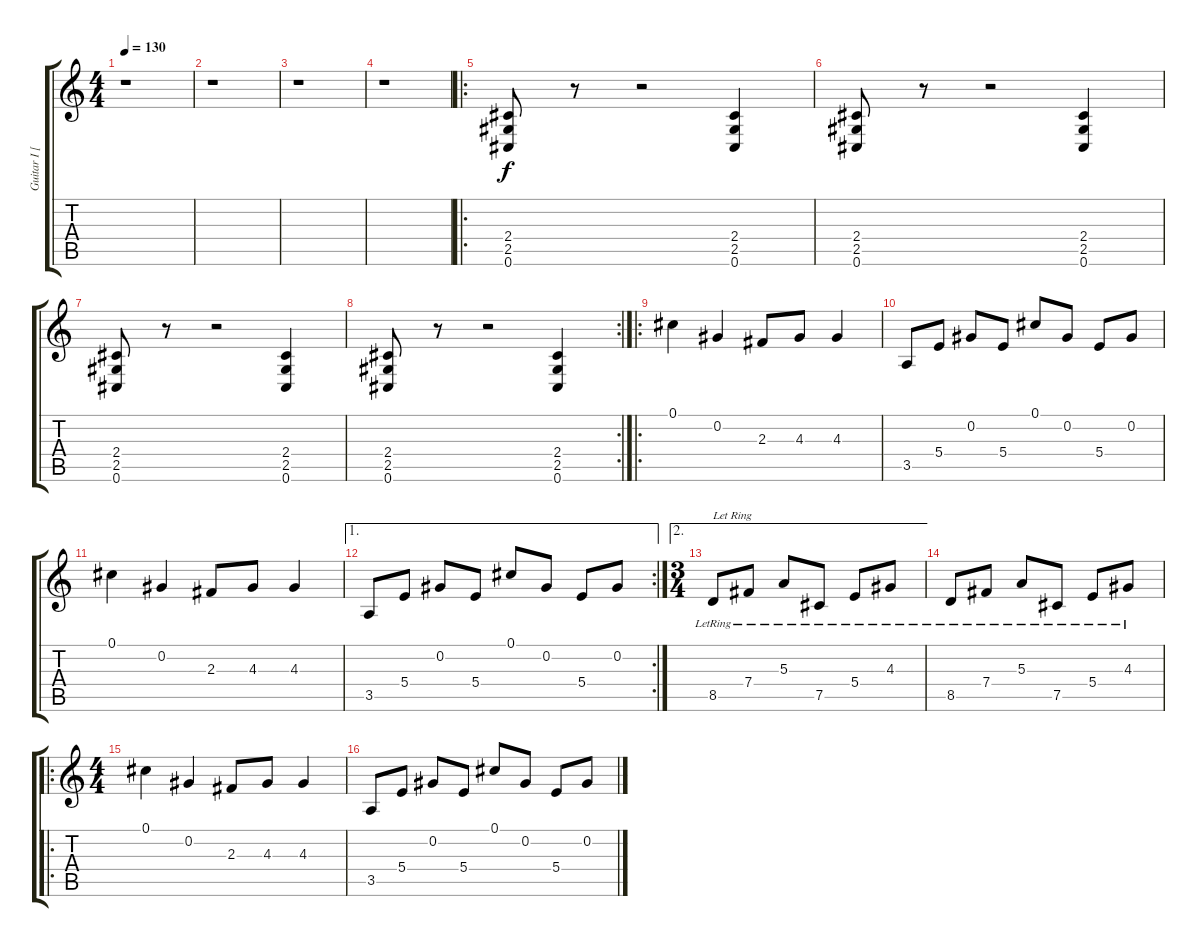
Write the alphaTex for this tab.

\track ("Guitar I [Sundin]" "Guitar I [") {instrument distortionguitar}
\staff {score tabs}
\tuning (Db4 Ab3 E3 B2 Gb2 Db2) {hide}
\ts (4 4)
\tempo 130
\clef g2
\ks c
r.1{dy f} |
r.1 |
r.1 |
r.1 |
\ro
(2.4 2.5 0.6).8 r.8 r.2 (2.4 2.5 0.6).4 |
(2.4 2.5 0.6).8 r.8 r.2 (2.4 2.5 0.6).4 |
(2.4 2.5 0.6).8 r.8 r.2 (2.4 2.5 0.6).4 |
\rc 2
(2.4 2.5 0.6).8 r.8 r.2 (2.4 2.5 0.6).4 |
\ro
0.1.4 0.2.4 2.3.8 4.3.8 4.3.4 |
3.5.8 5.4.8 0.2.8 5.4.8 0.1.8 0.2.8 5.4.8 0.2.8 |
0.1.4 0.2.4 2.3.8 4.3.8 4.3.4 |
\ae 1
\rc 2
3.5.8 5.4.8 0.2.8 5.4.8 0.1.8 0.2.8 5.4.8 0.2.8 |
\ae 2
\ts (3 4)
8.5{lr}.8{txt "Let Ring"} 7.4{lr}.8 5.3{lr}.8 7.5{lr}.8 5.4{lr}.8 4.3{lr}.8 |
8.5{lr}.8 7.4{lr}.8 5.3{lr}.8 7.5{lr}.8 5.4{lr}.8 4.3{lr}.8 |
\ro
\ts (4 4)
0.1.4 0.2.4 2.3.8 4.3.8 4.3.4 |
3.5.8 5.4.8 0.2.8 5.4.8 0.1.8 0.2.8 5.4.8 0.2.8
